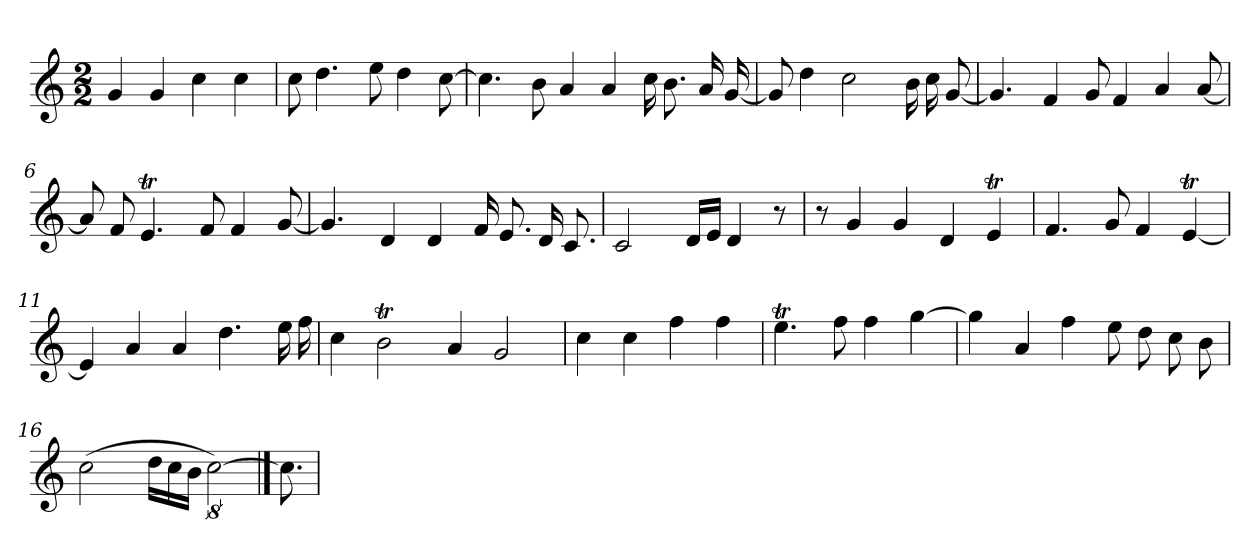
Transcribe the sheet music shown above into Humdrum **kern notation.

**kern
*part1
*staff1
*clefG2
*k[]
*C:
*M2/2
*MM120
=1
4g
4g
4cc
4cc
=2
8cc
4.dd
8ee
4dd
[8cc
=3
4.cc]
8b
4a
4a
16cc
8.b
16a
[16g
=4
8g]
4dd
2cc
16b
16cc
[8g
=5
4.g]
4f
8g
4f
4a
[8a
=6
8a]
8f
4.et
8f
4f
[8g
=7
4.g]
4d
4d
16f
8.e
16d
8.c
=8
2c
16d/LL
16e/JJ
4d
8r
=9
8r
4g
4g
4d
4et
=10
4.f
8g
4f
[4et
=11
4e]
4a
4a
4.dd
16ee
16ff
=12
4cc
2bt
4a
2g
=13
4cc
4cc
4ff
4ff
=14
4.eet
8ff
4ff
[4gg
=15
4gg]
4a
4ff
8ee
8dd
8cc
8b
=16
(2cc
16dd\LL
16cc\
16b\JJ
[16%5cc)
==17
8.cc]
=
*-
